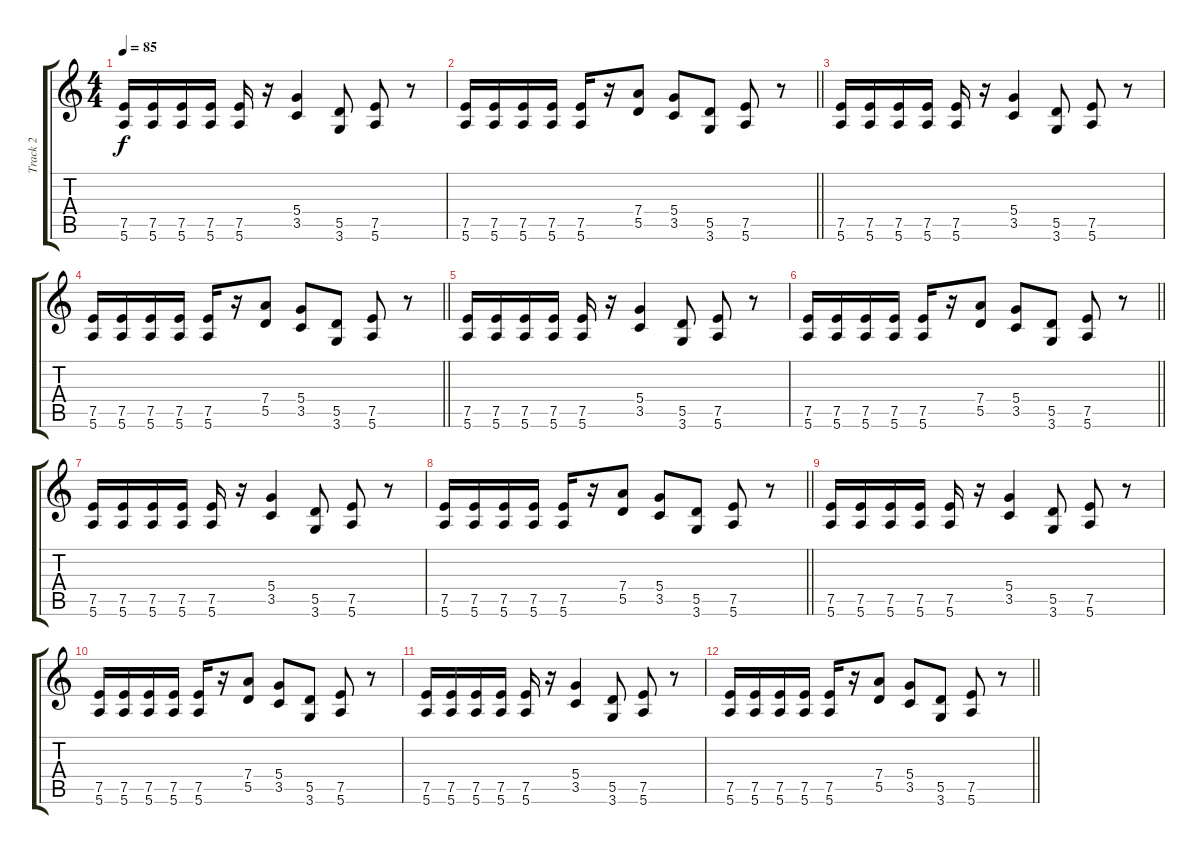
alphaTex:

\track ("Track 2" "Track 2") {instrument overdrivenguitar}
\staff {score tabs}
\tuning (E4 B3 G3 D3 A2 E2) {hide}
\ts (4 4)
\tempo 85
\clef g2
\ks c
(7.5 5.6).16{dy f} (7.5 5.6).16 (7.5 5.6).16 (7.5 5.6).16 (7.5 5.6).16 r.16 (5.4 3.5).4 (5.5 3.6).8 (7.5 5.6).8 r.8 |
\barLineRight lightlight
(7.5 5.6).16 (7.5 5.6).16 (7.5 5.6).16 (7.5 5.6).16 (7.5 5.6).16 r.16 (7.4 5.5).8 (5.4 3.5).8 (5.5 3.6).8 (7.5 5.6).8 r.8 |
(7.5 5.6).16 (7.5 5.6).16 (7.5 5.6).16 (7.5 5.6).16 (7.5 5.6).16 r.16 (5.4 3.5).4 (5.5 3.6).8 (7.5 5.6).8 r.8 |
\barLineRight lightlight
(7.5 5.6).16 (7.5 5.6).16 (7.5 5.6).16 (7.5 5.6).16 (7.5 5.6).16 r.16 (7.4 5.5).8 (5.4 3.5).8 (5.5 3.6).8 (7.5 5.6).8 r.8 |
(7.5 5.6).16 (7.5 5.6).16 (7.5 5.6).16 (7.5 5.6).16 (7.5 5.6).16 r.16 (5.4 3.5).4 (5.5 3.6).8 (7.5 5.6).8 r.8 |
\barLineRight lightlight
(7.5 5.6).16 (7.5 5.6).16 (7.5 5.6).16 (7.5 5.6).16 (7.5 5.6).16 r.16 (7.4 5.5).8 (5.4 3.5).8 (5.5 3.6).8 (7.5 5.6).8 r.8 |
(7.5 5.6).16 (7.5 5.6).16 (7.5 5.6).16 (7.5 5.6).16 (7.5 5.6).16 r.16 (5.4 3.5).4 (5.5 3.6).8 (7.5 5.6).8 r.8 |
\barLineRight lightlight
(7.5 5.6).16 (7.5 5.6).16 (7.5 5.6).16 (7.5 5.6).16 (7.5 5.6).16 r.16 (7.4 5.5).8 (5.4 3.5).8 (5.5 3.6).8 (7.5 5.6).8 r.8 |
(7.5 5.6).16 (7.5 5.6).16 (7.5 5.6).16 (7.5 5.6).16 (7.5 5.6).16 r.16 (5.4 3.5).4 (5.5 3.6).8 (7.5 5.6).8 r.8 |
(7.5 5.6).16 (7.5 5.6).16 (7.5 5.6).16 (7.5 5.6).16 (7.5 5.6).16 r.16 (7.4 5.5).8 (5.4 3.5).8 (5.5 3.6).8 (7.5 5.6).8 r.8 |
(7.5 5.6).16 (7.5 5.6).16 (7.5 5.6).16 (7.5 5.6).16 (7.5 5.6).16 r.16 (5.4 3.5).4 (5.5 3.6).8 (7.5 5.6).8 r.8 |
\barLineRight lightlight
(7.5 5.6).16 (7.5 5.6).16 (7.5 5.6).16 (7.5 5.6).16 (7.5 5.6).16 r.16 (7.4 5.5).8 (5.4 3.5).8 (5.5 3.6).8 (7.5 5.6).8 r.8
